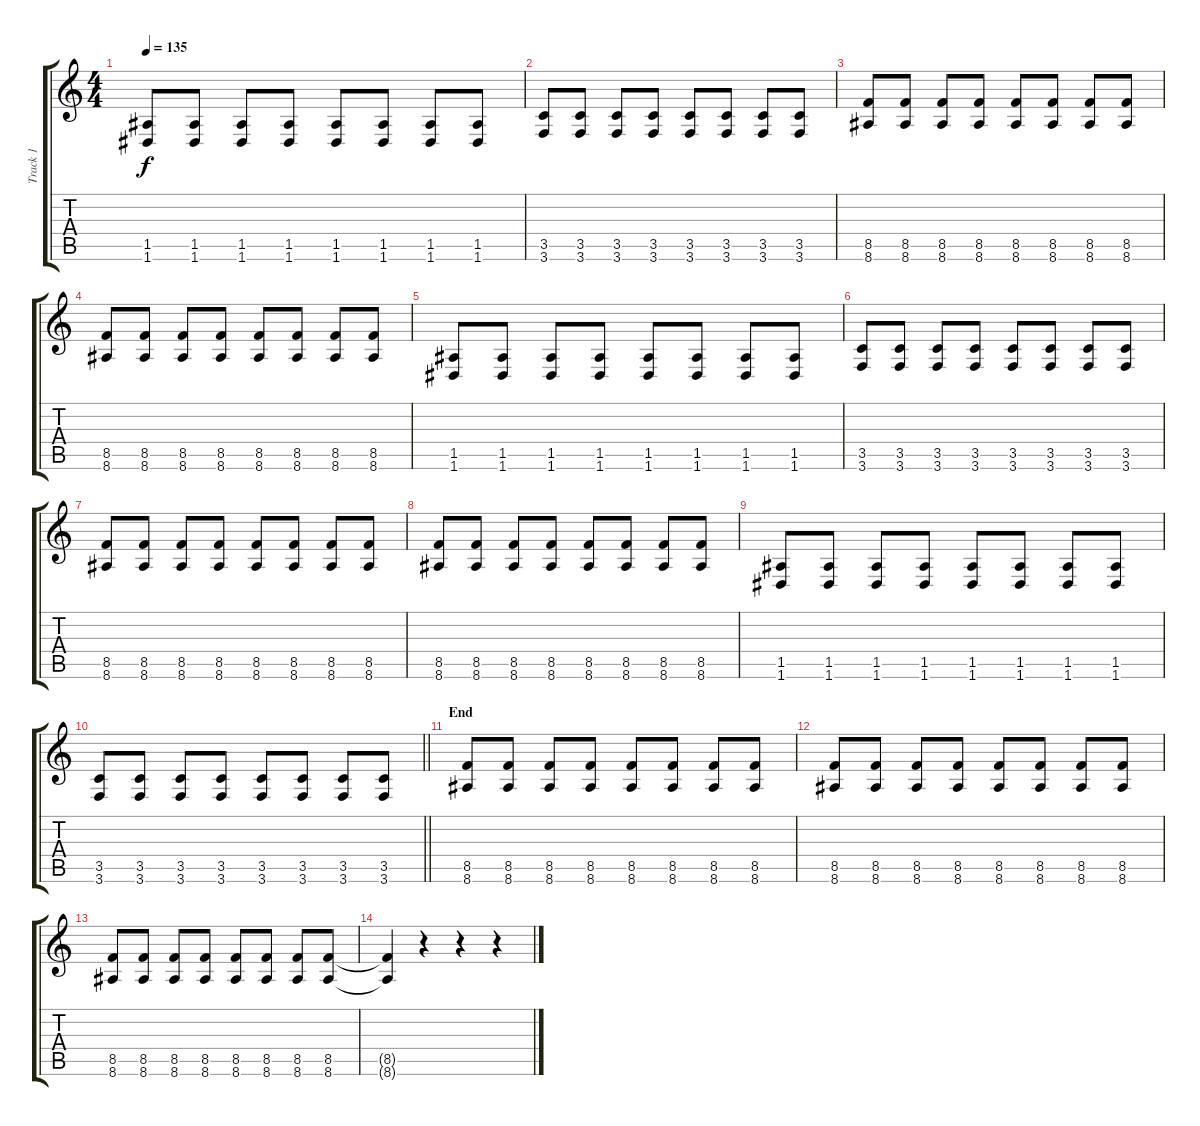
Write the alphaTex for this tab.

\track ("Track 1" "Track 1") {instrument overdrivenguitar}
\staff {score tabs}
\tuning (E4 B3 G3 D3 A2 D2) {hide}
\ts (4 4)
\tempo 135
\clef g2
\ks c
(1.5 1.6).8{dy f} (1.5 1.6).8 (1.5 1.6).8 (1.5 1.6).8 (1.5 1.6).8 (1.5 1.6).8 (1.5 1.6).8 (1.5 1.6).8 |
(3.5 3.6).8 (3.5 3.6).8 (3.5 3.6).8 (3.5 3.6).8 (3.5 3.6).8 (3.5 3.6).8 (3.5 3.6).8 (3.5 3.6).8 |
(8.5 8.6).8 (8.5 8.6).8 (8.5 8.6).8 (8.5 8.6).8 (8.5 8.6).8 (8.5 8.6).8 (8.5 8.6).8 (8.5 8.6).8 |
(8.5 8.6).8 (8.5 8.6).8 (8.5 8.6).8 (8.5 8.6).8 (8.5 8.6).8 (8.5 8.6).8 (8.5 8.6).8 (8.5 8.6).8 |
(1.5 1.6).8 (1.5 1.6).8 (1.5 1.6).8 (1.5 1.6).8 (1.5 1.6).8 (1.5 1.6).8 (1.5 1.6).8 (1.5 1.6).8 |
(3.5 3.6).8 (3.5 3.6).8 (3.5 3.6).8 (3.5 3.6).8 (3.5 3.6).8 (3.5 3.6).8 (3.5 3.6).8 (3.5 3.6).8 |
(8.5 8.6).8 (8.5 8.6).8 (8.5 8.6).8 (8.5 8.6).8 (8.5 8.6).8 (8.5 8.6).8 (8.5 8.6).8 (8.5 8.6).8 |
(8.5 8.6).8 (8.5 8.6).8 (8.5 8.6).8 (8.5 8.6).8 (8.5 8.6).8 (8.5 8.6).8 (8.5 8.6).8 (8.5 8.6).8 |
(1.5 1.6).8 (1.5 1.6).8 (1.5 1.6).8 (1.5 1.6).8 (1.5 1.6).8 (1.5 1.6).8 (1.5 1.6).8 (1.5 1.6).8 |
\barLineRight lightlight
(3.5 3.6).8 (3.5 3.6).8 (3.5 3.6).8 (3.5 3.6).8 (3.5 3.6).8 (3.5 3.6).8 (3.5 3.6).8 (3.5 3.6).8 |
\section ("" "End")
(8.5 8.6).8 (8.5 8.6).8 (8.5 8.6).8 (8.5 8.6).8 (8.5 8.6).8 (8.5 8.6).8 (8.5 8.6).8 (8.5 8.6).8 |
(8.5 8.6).8 (8.5 8.6).8 (8.5 8.6).8 (8.5 8.6).8 (8.5 8.6).8 (8.5 8.6).8 (8.5 8.6).8 (8.5 8.6).8 |
(8.5 8.6).8 (8.5 8.6).8 (8.5 8.6).8 (8.5 8.6).8 (8.5 8.6).8 (8.5 8.6).8 (8.5 8.6).8 (8.5 8.6).8 |
(8.5{t} 8.6{t}).4 r.4 r.4 r.4
